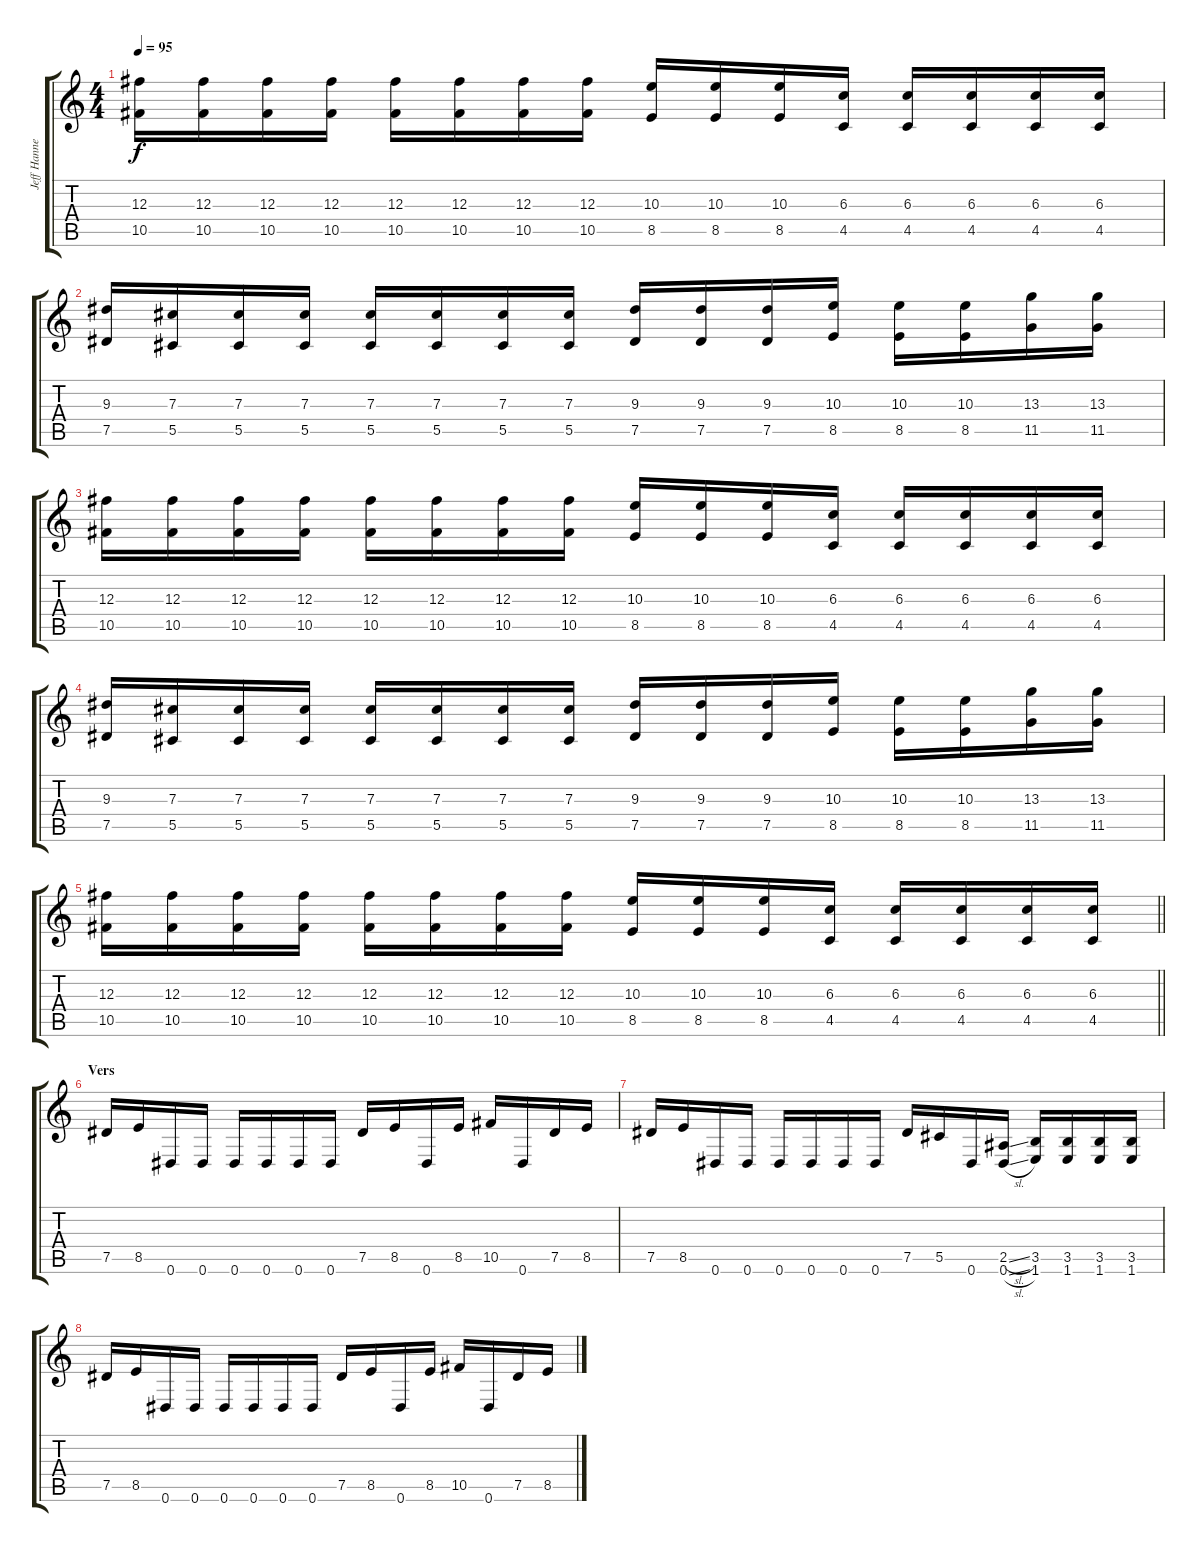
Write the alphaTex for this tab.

\track ("Jeff Hanneman" "Jeff Hanne") {instrument overdrivenguitar}
\staff {score tabs}
\tuning (Eb4 Bb3 Gb3 Db3 Ab2 Eb2) {hide}
\ts (4 4)
\tempo 95
\clef g2
\ks c
(12.3 10.5).16{dy f} (12.3 10.5).16 (12.3 10.5).16 (12.3 10.5).16 (12.3 10.5).16 (12.3 10.5).16 (12.3 10.5).16 (12.3 10.5).16 (10.3 8.5).16 (10.3 8.5).16 (10.3 8.5).16 (6.3 4.5).16 (6.3 4.5).16 (6.3 4.5).16 (6.3 4.5).16 (6.3 4.5).16 |
(9.3 7.5).16 (7.3 5.5).16 (7.3 5.5).16 (7.3 5.5).16 (7.3 5.5).16 (7.3 5.5).16 (7.3 5.5).16 (7.3 5.5).16 (9.3 7.5).16 (9.3 7.5).16 (9.3 7.5).16 (10.3 8.5).16 (10.3 8.5).16 (10.3 8.5).16 (13.3 11.5).16 (13.3 11.5).16 |
(12.3 10.5).16 (12.3 10.5).16 (12.3 10.5).16 (12.3 10.5).16 (12.3 10.5).16 (12.3 10.5).16 (12.3 10.5).16 (12.3 10.5).16 (10.3 8.5).16 (10.3 8.5).16 (10.3 8.5).16 (6.3 4.5).16 (6.3 4.5).16 (6.3 4.5).16 (6.3 4.5).16 (6.3 4.5).16 |
(9.3 7.5).16 (7.3 5.5).16 (7.3 5.5).16 (7.3 5.5).16 (7.3 5.5).16 (7.3 5.5).16 (7.3 5.5).16 (7.3 5.5).16 (9.3 7.5).16 (9.3 7.5).16 (9.3 7.5).16 (10.3 8.5).16 (10.3 8.5).16 (10.3 8.5).16 (13.3 11.5).16 (13.3 11.5).16 |
\barLineRight lightlight
(12.3 10.5).16 (12.3 10.5).16 (12.3 10.5).16 (12.3 10.5).16 (12.3 10.5).16 (12.3 10.5).16 (12.3 10.5).16 (12.3 10.5).16 (10.3 8.5).16 (10.3 8.5).16 (10.3 8.5).16 (6.3 4.5).16 (6.3 4.5).16 (6.3 4.5).16 (6.3 4.5).16 (6.3 4.5).16 |
\section ("" "Vers")
7.5.16 8.5.16 0.6.16 0.6.16 0.6.16 0.6.16 0.6.16 0.6.16 7.5.16 8.5.16 0.6.16 8.5.16 10.5.16 0.6.16 7.5.16 8.5.16 |
7.5.16 8.5.16 0.6.16 0.6.16 0.6.16 0.6.16 0.6.16 0.6.16 7.5.16 5.5.16 0.6.16 (2.5{sl} 0.6{sl}).16 (3.5 1.6).16 (3.5 1.6).16 (3.5 1.6).16 (3.5 1.6).16 |
7.5.16 8.5.16 0.6.16 0.6.16 0.6.16 0.6.16 0.6.16 0.6.16 7.5.16 8.5.16 0.6.16 8.5.16 10.5.16 0.6.16 7.5.16 8.5.16
